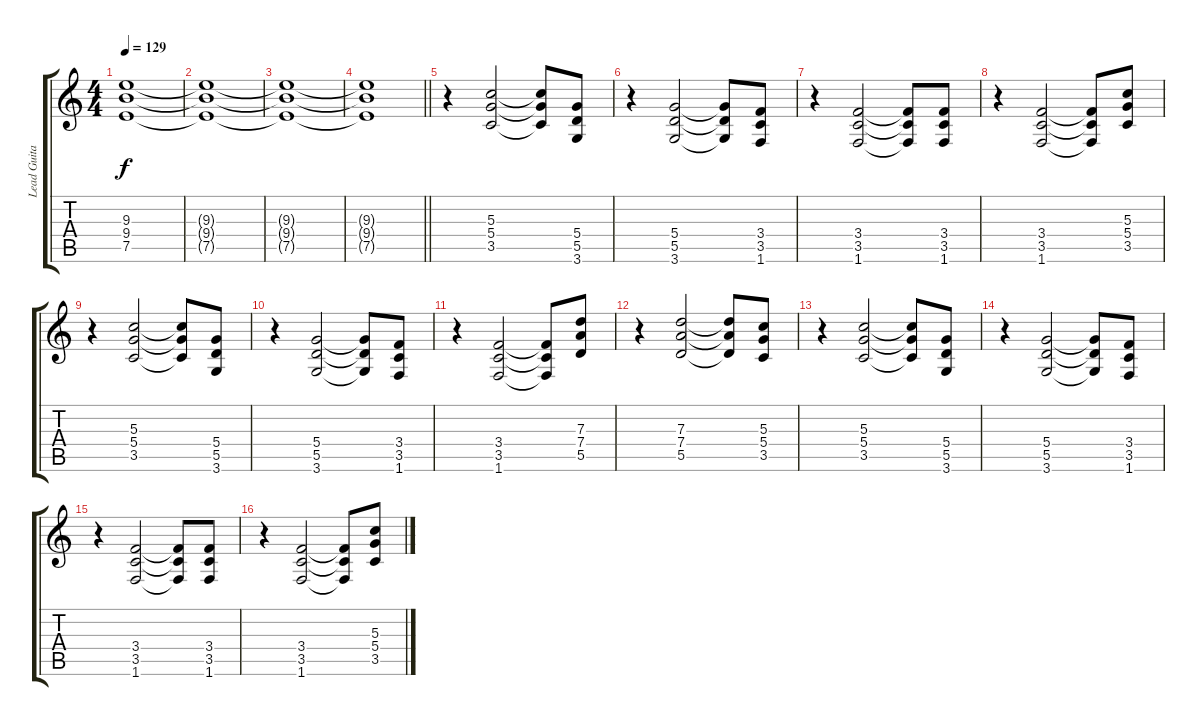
\track ("Lead Guitar" "Lead Guita") {instrument distortionguitar}
\staff {score tabs}
\tuning (E4 B3 G3 D3 A2 E2) {hide}
\ts (4 4)
\tempo 129
\clef g2
\ks c
(9.3 9.4 7.5).1{dy f} |
(9.3{t} 9.4{t} 7.5{t}).1 |
(9.3{t} 9.4{t} 7.5{t}).1 |
\barLineRight lightlight
(9.3{t} 9.4{t} 7.5{t}).1 |
r.4 (5.3 5.4 3.5).2 (5.3{t} 5.4{t} 3.5{t}).8 (5.4 5.5 3.6).8 |
r.4 (5.4 5.5 3.6).2 (5.4{t} 5.5{t} 3.6{t}).8 (3.4 3.5 1.6).8 |
r.4 (3.4 3.5 1.6).2 (3.4{t} 3.5{t} 1.6{t}).8 (3.4 3.5 1.6).8 |
r.4 (3.4 3.5 1.6).2 (3.4{t} 3.5{t} 1.6{t}).8 (5.3 5.4 3.5).8 |
r.4 (5.3 5.4 3.5).2 (5.3{t} 5.4{t} 3.5{t}).8 (5.4 5.5 3.6).8 |
r.4 (5.4 5.5 3.6).2 (5.4{t} 5.5{t} 3.6{t}).8 (3.4 3.5 1.6).8 |
r.4 (3.4 3.5 1.6).2 (3.4{t} 3.5{t} 1.6{t}).8 (7.3 7.4 5.5).8 |
r.4 (7.3 7.4 5.5).2 (7.3{t} 7.4{t} 5.5{t}).8 (5.3 5.4 3.5).8 |
r.4 (5.3 5.4 3.5).2 (5.3{t} 5.4{t} 3.5{t}).8 (5.4 5.5 3.6).8 |
r.4 (5.4 5.5 3.6).2 (5.4{t} 5.5{t} 3.6{t}).8 (3.4 3.5 1.6).8 |
r.4 (3.4 3.5 1.6).2 (3.4{t} 3.5{t} 1.6{t}).8 (3.4 3.5 1.6).8 |
r.4 (3.4 3.5 1.6).2 (3.4{t} 3.5{t} 1.6{t}).8 (5.3 5.4 3.5).8
